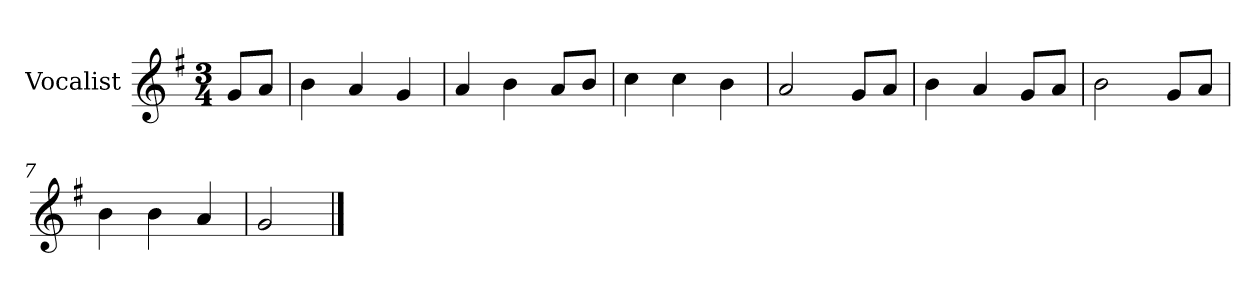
**kern
*part1
*staff1
*I"Vocalist
*k[f#]
*G:
*M3/4
=
8gL
8aJ
=1
4b
4a
4g
=2
4a
4b
8aL
8bJ
=3
4cc
4cc
4b
=4
2a
8gL
8aJ
=5
4b
4a
8gL
8aJ
=6
2b
8gL
8aJ
=7
4b
4b
4a
=8
2g
==
*-
